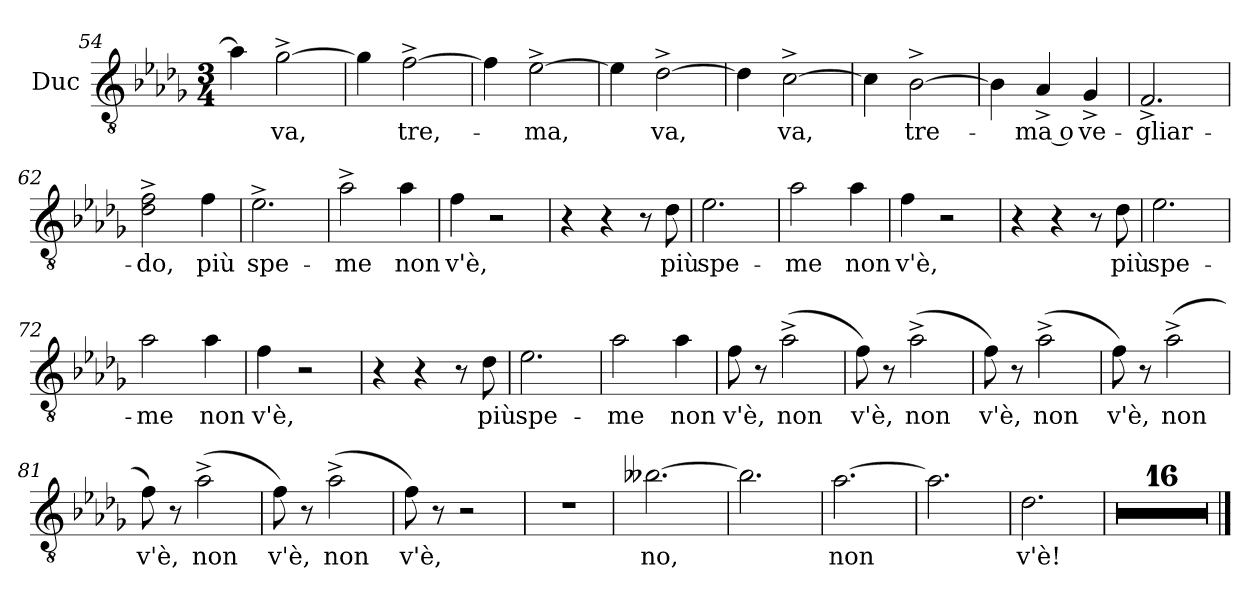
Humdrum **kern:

**kern	**text
*part1	*part1
*staff1	*staff1
*I"Duc	*
*I'Duc	*
*clefGv2	*
*k[b-e-a-d-g-]	*
*M3/4	*
=54	=54
4a-\]	.
[2g-^\	va,
=55	=55
4g-\]	.
[2f^\	tre,-
!!LO:PB:g=z
=56	=56
4f\]	.
[2e-^\	-ma,
=57	=57
4e-\]	.
[2d-^\	va,
=58	=58
4d-\]	.
[2c^\	va,
=59	=59
4c\]	.
[2B-^\	tre-
=60	=60
4B-\]	.
4A-^/	-ma o
4G-^/	ve-
=61	=61
2.F^/	-gliar-
=62	=62
2d-\^ 2f\^	-do,
4f\	più
!!LO:PB:g=z
=63	=63
2.e-^\	spe-
=64	=64
2a-^\	-me
4a-\	non
=65	=65
4f\	v'è,
2r	.
=66	=66
4r	.
4r	.
8r	.
8d-\	più
=67	=67
2.e-\	spe-
!!LO:PB:g=z
=68	=68
2a-\	-me
4a-\	non
=69	=69
4f\	v'è,
2r	.
=70	=70
4r	.
4r	.
8r	.
8d-\	più
=71	=71
2.e-\	spe-
=72	=72
2a-\	-me
4a-\	non
!!LO:PB:g=z
=73	=73
4f\	v'è,
2r	.
=74	=74
4r	.
4r	.
8r	.
8d-\	più
=75	=75
2.e-\	spe-
=76	=76
2a-\	-me
4a-\	non
=77	=77
8f\	v'è,
8r	.
(2a-^\	non
=78	=78
8f\)	v'è,
8r	.
(2a-^\	non
!!LO:PB:g=z
=79	=79
8f\)	v'è,
8r	.
(2a-^\	non
=80	=80
8f\)	v'è,
8r	.
(2a-^\	non
=81	=81
8f\)	v'è,
8r	.
(2a-^\	non
=82	=82
8f\)	v'è,
8r	.
(2a-^\	non
=83	=83
8f\)	v'è,
8r	.
2r	.
=84	=84
2.r	.
!!LO:PB:g=z
=85	=85
[2.b--X\	no,
=86	=86
2.b--\]	.
=87	=87
[2.a-\	non
=88	=88
2.a-\]	.
=89	=89
2.d-\	v'è!
=90	=90
2.r	.
=91	=91
2.r	.
!!LO:PB:g=z
=92	=92
2.r	.
=93	=93
2.r	.
=94	=94
2.r	.
=95	=95
2.r	.
=96	=96
2.r	.
=97	=97
2.r	.
=98	=98
2.r	.
=99	=99
2.r	.
!!LO:LB:g=z
=100	=100
2.r	.
=101	=101
2.r	.
=102	=102
2.r	.
=103	=103
2.r	.
=104	=104
2.r	.
=105	=105
2.r	.
==	==
*-	*-
